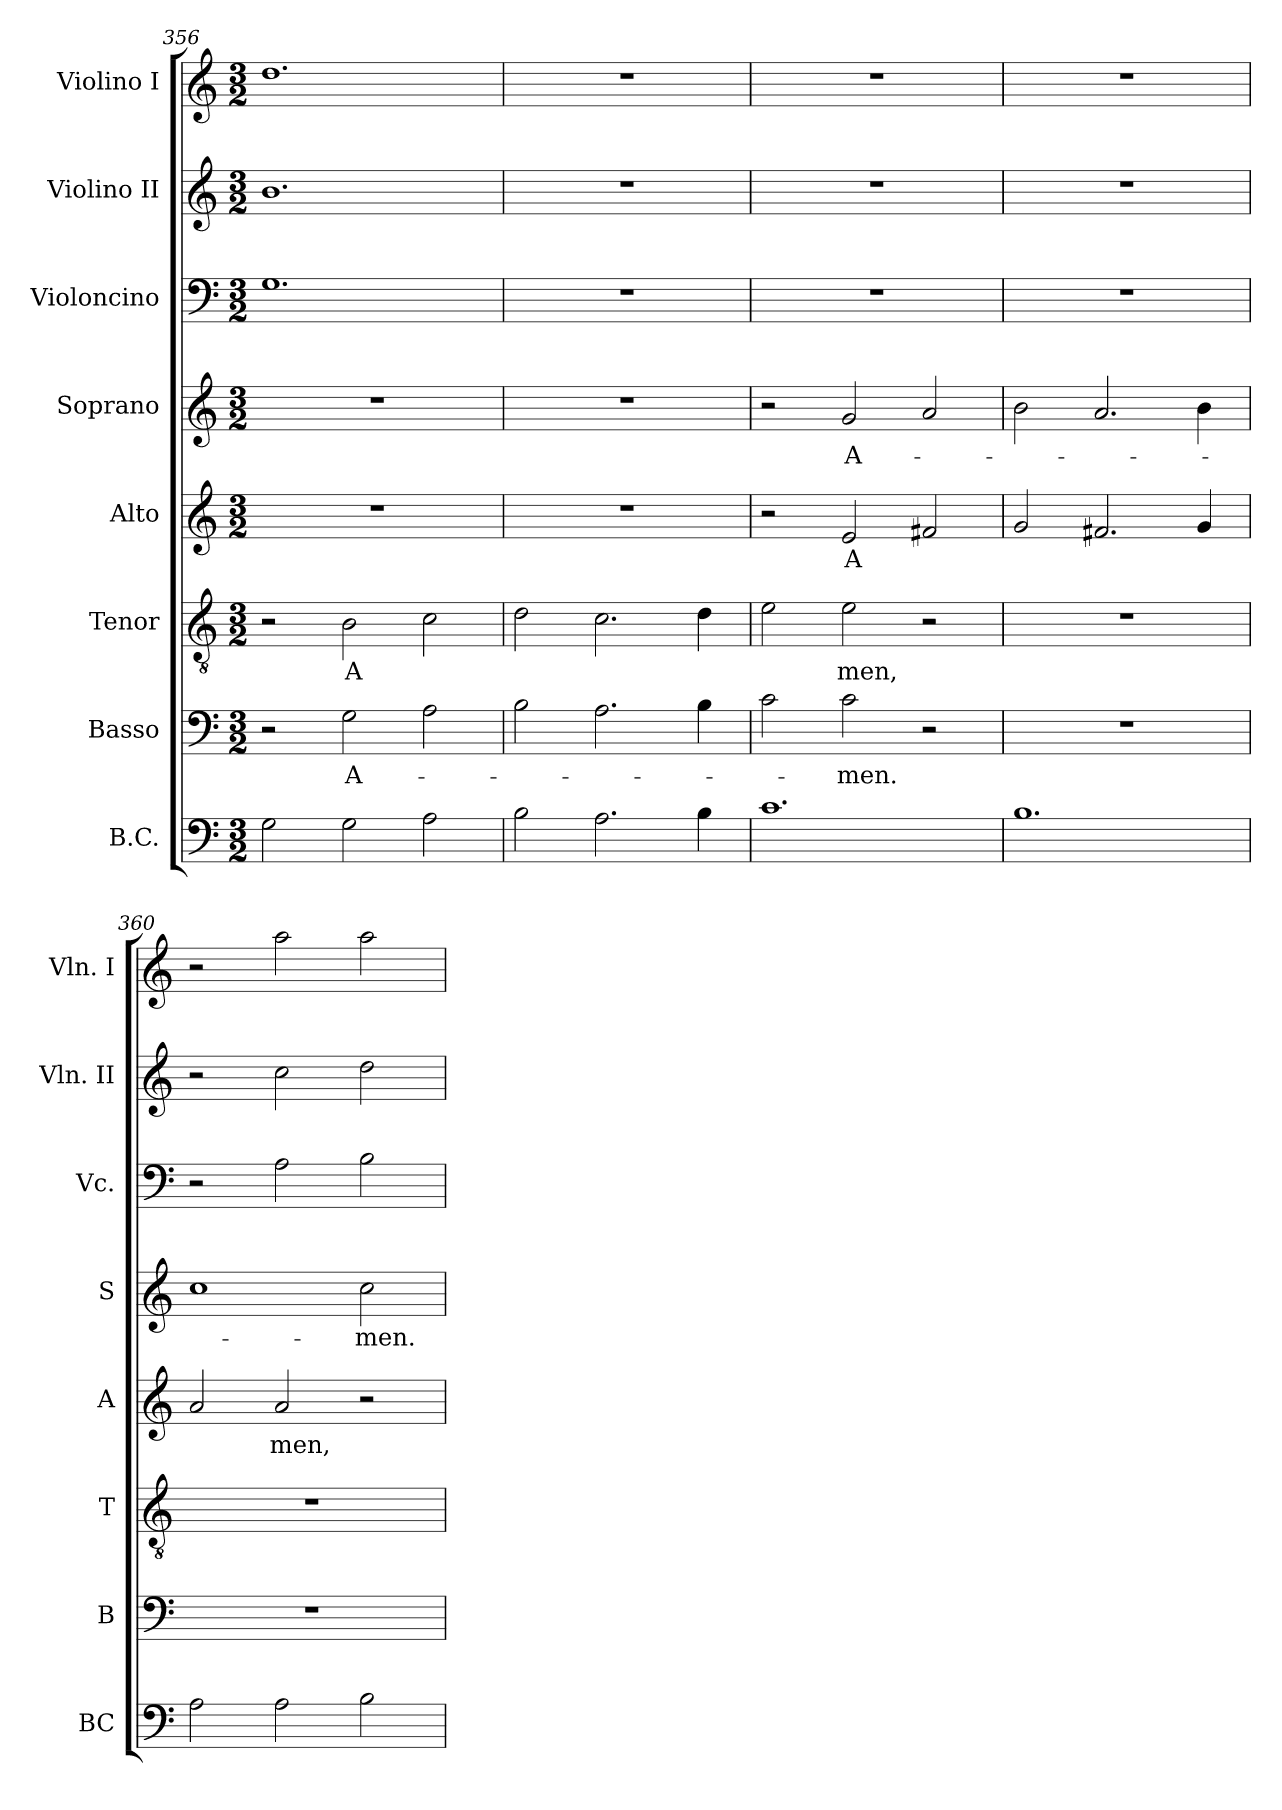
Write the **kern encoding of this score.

**kern	**kern	**text	**kern	**text	**kern	**text	**kern	**text	**kern	**kern	**kern
*part8	*part7	*part7	*part6	*part6	*part5	*part5	*part4	*part4	*part3	*part2	*part1
*staff8	*staff7	*staff7	*staff6	*staff6	*staff5	*staff5	*staff4	*staff4	*staff3	*staff2	*staff1
*I"B.C.	*I"Basso	*	*I"Tenor	*	*I"Alto	*	*I"Soprano	*	*I"Violoncino	*I"Violino II	*I"Violino I
*I'BC	*I'B	*	*I'T	*	*I'A	*	*I'S	*	*I'Vc.	*I'Vln. II	*I'Vln. I
*clefF4	*clefF4	*	*clefGv2	*	*clefG2	*	*clefG2	*	*clefF4	*clefG2	*clefG2
*k[]	*k[]	*	*k[]	*	*k[]	*	*k[]	*	*k[]	*k[]	*k[]
*C:	*C:	*	*C:	*	*C:	*	*C:	*	*C:	*C:	*C:
*M3/2	*M3/2	*	*M3/2	*	*M3/2	*	*M3/2	*	*M3/2	*M3/2	*M3/2
=356	=356	=356	=356	=356	=356	=356	=356	=356	=356	=356	=356
2G\	2r	.	2r	.	1.r	.	1.r	.	1.G	1.b	1.dd
!	!	!LO:LY:b	!	!LO:LY:b	!	!	!	!	!	!	!
2G\	2G\	A-	2B\	A	.	.	.	.	.	.	.
2A\	2A\	.	2c\	.	.	.	.	.	.	.	.
=357	=357	=357	=357	=357	=357	=357	=357	=357	=357	=357	=357
2B\	2B\	.	2d\	.	1.r	.	1.r	.	1.r	1.r	1.r
2.A\	2.A\	.	2.c\	.	.	.	.	.	.	.	.
4B\	4B\	.	4d\	.	.	.	.	.	.	.	.
=358	=358	=358	=358	=358	=358	=358	=358	=358	=358	=358	=358
1.c	2c\	.	2e\	.	2r	.	2r	.	1.r	1.r	1.r
!	!	!LO:LY:b	!	!LO:LY:b	!	!LO:LY:b	!	!LO:LY:b	!	!	!
.	2c\	-men.	2e\	men,	2e/	A	2g/	A-	.	.	.
.	2r	.	2r	.	2f#X/	.	2a/	.	.	.	.
=359	=359	=359	=359	=359	=359	=359	=359	=359	=359	=359	=359
1.B	1.r	.	1.r	.	2g/	.	2b\	.	1.r	1.r	1.r
.	.	.	.	.	2.f#X/	.	2.a/	.	.	.	.
.	.	.	.	.	4g/	.	4b\	.	.	.	.
=360	=360	=360	=360	=360	=360	=360	=360	=360	=360	=360	=360
2A\	1.r	.	1.r	.	2a/	.	1cc	.	2r	2r	2r
!	!	!	!	!	!	!LO:LY:b	!	!	!	!	!
2A\	.	.	.	.	2a/	men,	.	.	2A\	2cc\	2aa\
!	!	!	!	!	!	!	!	!LO:LY:b	!	!	!
2B\	.	.	.	.	2r	.	2cc\	-men.	2B\	2dd\	2aa\
=	=	=	=	=	=	=	=	=	=	=	=
*-	*-	*-	*-	*-	*-	*-	*-	*-	*-	*-	*-
